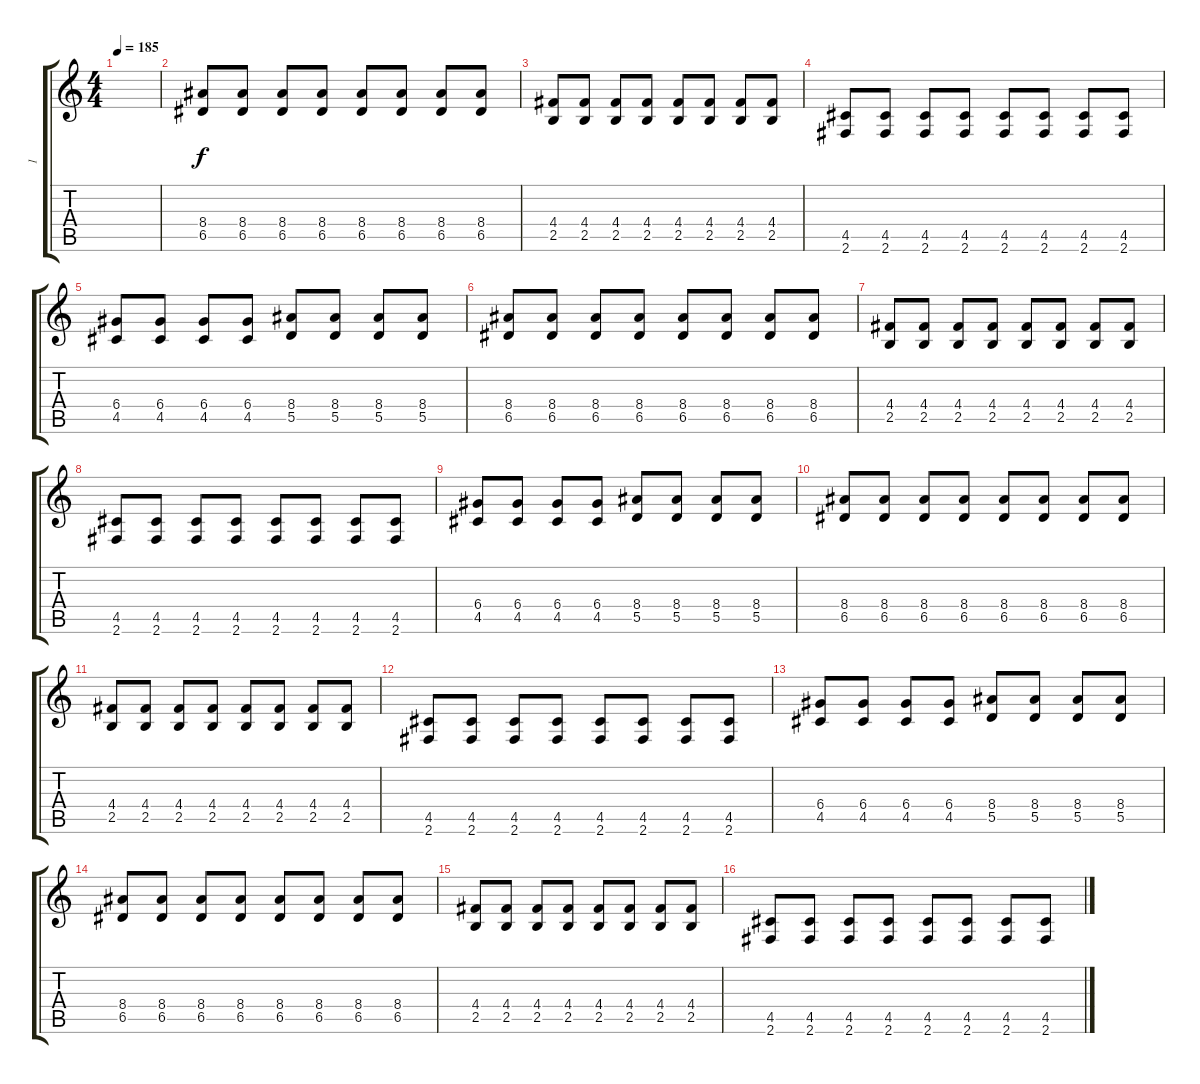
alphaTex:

\track ("1" "1") {instrument distortionguitar}
\staff {score tabs}
\tuning (E4 B3 G3 D3 A2 E2) {hide}
\ts (4 4)
\tempo 185
\clef g2
\ks c
|
(8.4 6.5).8 (8.4 6.5).8 (8.4 6.5).8 (8.4 6.5).8 (8.4 6.5).8 (8.4 6.5).8 (8.4 6.5).8 (8.4 6.5).8 |
(4.4 2.5).8 (4.4 2.5).8 (4.4 2.5).8 (4.4 2.5).8 (4.4 2.5).8 (4.4 2.5).8 (4.4 2.5).8 (4.4 2.5).8 |
(4.5 2.6).8 (4.5 2.6).8 (4.5 2.6).8 (4.5 2.6).8 (4.5 2.6).8 (4.5 2.6).8 (4.5 2.6).8 (4.5 2.6).8 |
(6.4 4.5).8 (6.4 4.5).8 (6.4 4.5).8 (6.4 4.5).8 (8.4 5.5).8 (8.4 5.5).8 (8.4 5.5).8 (8.4 5.5).8 |
(8.4 6.5).8 (8.4 6.5).8 (8.4 6.5).8 (8.4 6.5).8 (8.4 6.5).8 (8.4 6.5).8 (8.4 6.5).8 (8.4 6.5).8 |
(4.4 2.5).8 (4.4 2.5).8 (4.4 2.5).8 (4.4 2.5).8 (4.4 2.5).8 (4.4 2.5).8 (4.4 2.5).8 (4.4 2.5).8 |
(4.5 2.6).8 (4.5 2.6).8 (4.5 2.6).8 (4.5 2.6).8 (4.5 2.6).8 (4.5 2.6).8 (4.5 2.6).8 (4.5 2.6).8 |
(6.4 4.5).8 (6.4 4.5).8 (6.4 4.5).8 (6.4 4.5).8 (8.4 5.5).8 (8.4 5.5).8 (8.4 5.5).8 (8.4 5.5).8 |
(8.4 6.5).8 (8.4 6.5).8 (8.4 6.5).8 (8.4 6.5).8 (8.4 6.5).8 (8.4 6.5).8 (8.4 6.5).8 (8.4 6.5).8 |
(4.4 2.5).8 (4.4 2.5).8 (4.4 2.5).8 (4.4 2.5).8 (4.4 2.5).8 (4.4 2.5).8 (4.4 2.5).8 (4.4 2.5).8 |
(4.5 2.6).8 (4.5 2.6).8 (4.5 2.6).8 (4.5 2.6).8 (4.5 2.6).8 (4.5 2.6).8 (4.5 2.6).8 (4.5 2.6).8 |
(6.4 4.5).8 (6.4 4.5).8 (6.4 4.5).8 (6.4 4.5).8 (8.4 5.5).8 (8.4 5.5).8 (8.4 5.5).8 (8.4 5.5).8 |
(8.4 6.5).8 (8.4 6.5).8 (8.4 6.5).8 (8.4 6.5).8 (8.4 6.5).8 (8.4 6.5).8 (8.4 6.5).8 (8.4 6.5).8 |
(4.4 2.5).8 (4.4 2.5).8 (4.4 2.5).8 (4.4 2.5).8 (4.4 2.5).8 (4.4 2.5).8 (4.4 2.5).8 (4.4 2.5).8 |
(4.5 2.6).8 (4.5 2.6).8 (4.5 2.6).8 (4.5 2.6).8 (4.5 2.6).8 (4.5 2.6).8 (4.5 2.6).8 (4.5 2.6).8
